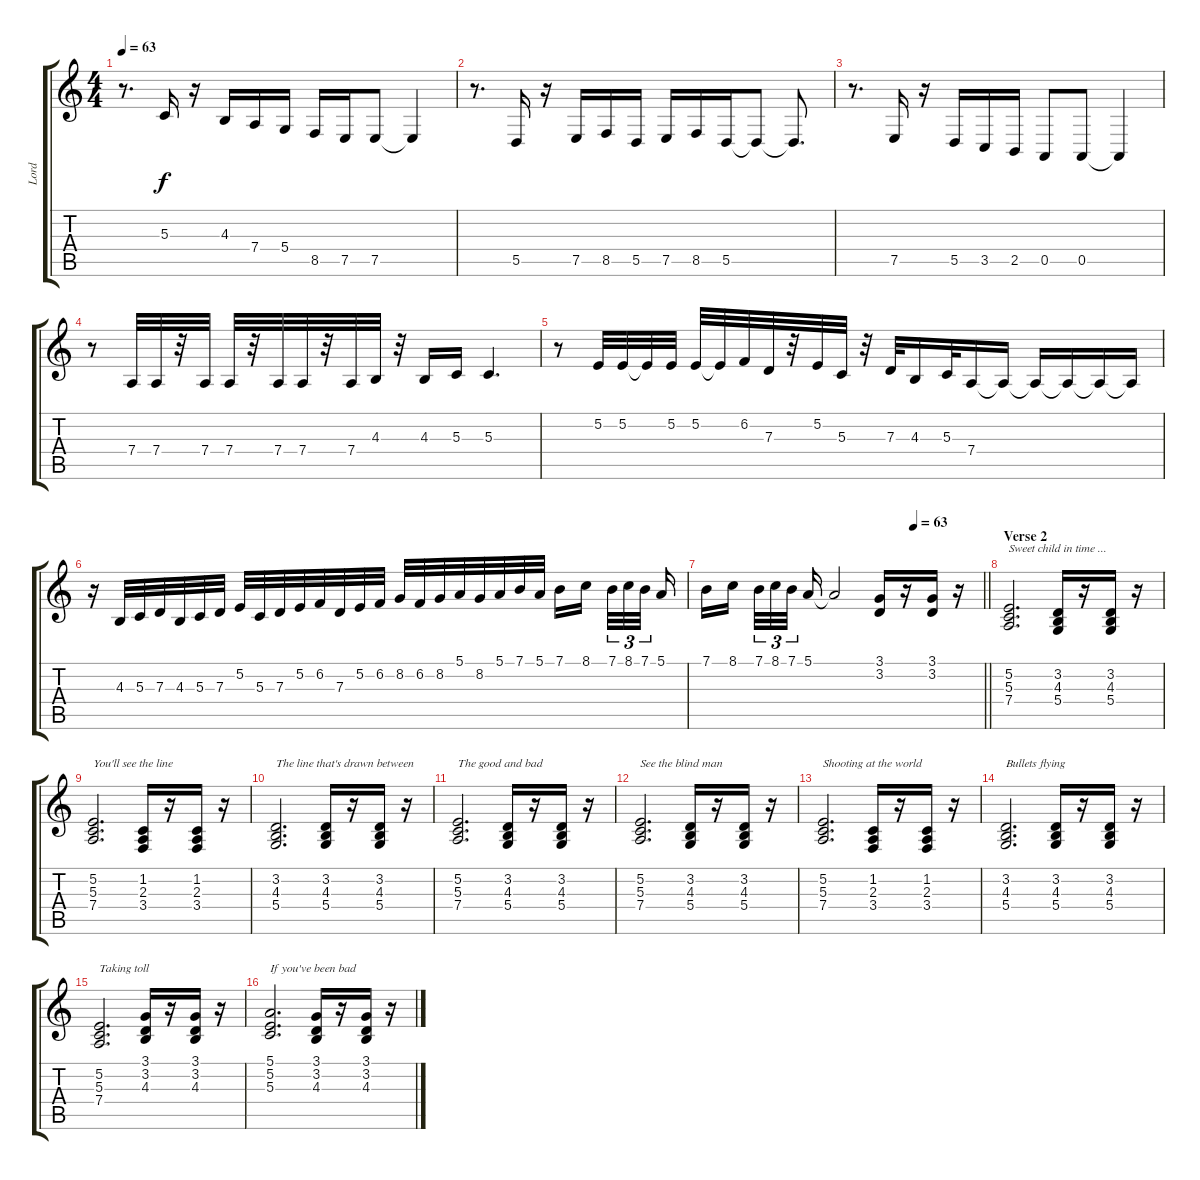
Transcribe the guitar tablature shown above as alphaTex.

\track ("Lord" "Lord") {instrument marimba}
\staff {score tabs}
\tuning (E4 B3 G3 D3 A2 E2) {hide}
\ts (4 4)
\tempo 63
\clef g2
\ks c
r.8{d dy f} 5.3.16 r.16 4.3.16 7.4.16 5.4.16 8.5.16 7.5.16 7.5.8 7.5{t}.4 |
r.8{d} 5.5.16 r.16 7.5.16 8.5.16 5.5.16 7.5.16 8.5.16 5.5.16 5.5{t}.8 5.5{t}.8{d} |
r.8{d} 7.5.16 r.16 5.5.16 3.5.16 2.5.16 0.5.8 0.5.8 0.5{t}.4 |
r.8 7.4.32 7.4.32 r.32 7.4.32 7.4.32 r.32 7.4.32 7.4.32 r.32 7.4.32 4.3.32 r.32 4.3.16 5.3.16 5.3.4{d} |
r.8 5.2.32 5.2.32 5.2{t}.32 5.2.32 5.2.32 5.2{t}.32 6.2.32 7.3.32 r.32 5.2.32 5.3.32 r.32 7.3.32 4.3.16 5.3.32 7.4.16 7.4{t}.16 7.4{t}.16 7.4{t}.16 7.4{t}.16 7.4{t}.16 |
r.16 4.3.32 5.3.32 7.3.32 4.3.32 5.3.32 7.3.32 5.2.32 5.3.32 7.3.32 5.2.32 6.2.32 7.3.32 5.2.32 6.2.32 8.2.32 6.2.32 8.2.32 5.1.32 8.2.32 5.1.32 7.1.32 5.1.32 7.1.16 8.1.16{beam splitsecondary} 7.1.32{tu (3 2)} 8.1.32{tu (3 2)} 7.1.32{tu (3 2) beam splitsecondary} 5.1.16 |
\tempo (63 0.75)
\barLineRight lightlight
7.1.16 8.1.16{beam splitsecondary} 7.1.32{tu (3 2)} 8.1.32{tu (3 2)} 7.1.32{tu (3 2) beam splitsecondary} 5.1.16 5.1{t}.2 (3.1 3.2).16 r.16 (3.1 3.2).16 r.16 |
\section ("" "Verse 2")
(5.2 5.3 7.4).2{d txt "Sweet child in time ..."} (3.2 4.3 5.4).16 r.16 (3.2 4.3 5.4).16 r.16 |
(5.2 5.3 7.4).2{d txt "You'll see the line"} (1.2 2.3 3.4).16 r.16 (1.2 2.3 3.4).16 r.16 |
(3.2 4.3 5.4).2{d txt "The line that's drawn between"} (3.2 4.3 5.4).16 r.16 (3.2 4.3 5.4).16 r.16 |
(5.2 5.3 7.4).2{d txt "The good and bad"} (3.2 4.3 5.4).16 r.16 (3.2 4.3 5.4).16 r.16 |
(5.2 5.3 7.4).2{d txt "See the blind man"} (3.2 4.3 5.4).16 r.16 (3.2 4.3 5.4).16 r.16 |
(5.2 5.3 7.4).2{d txt "Shooting at the world"} (1.2 2.3 3.4).16 r.16 (1.2 2.3 3.4).16 r.16 |
(3.2 4.3 5.4).2{d txt "Bullets flying"} (3.2 4.3 5.4).16 r.16 (3.2 4.3 5.4).16 r.16 |
(5.2 5.3 7.4).2{d txt "Taking toll"} (3.1 3.2 4.3).16 r.16 (3.1 3.2 4.3).16 r.16 |
(5.1 5.2 5.3).2{d txt "If you've been bad"} (3.1 3.2 4.3).16 r.16 (3.1 3.2 4.3).16 r.16
